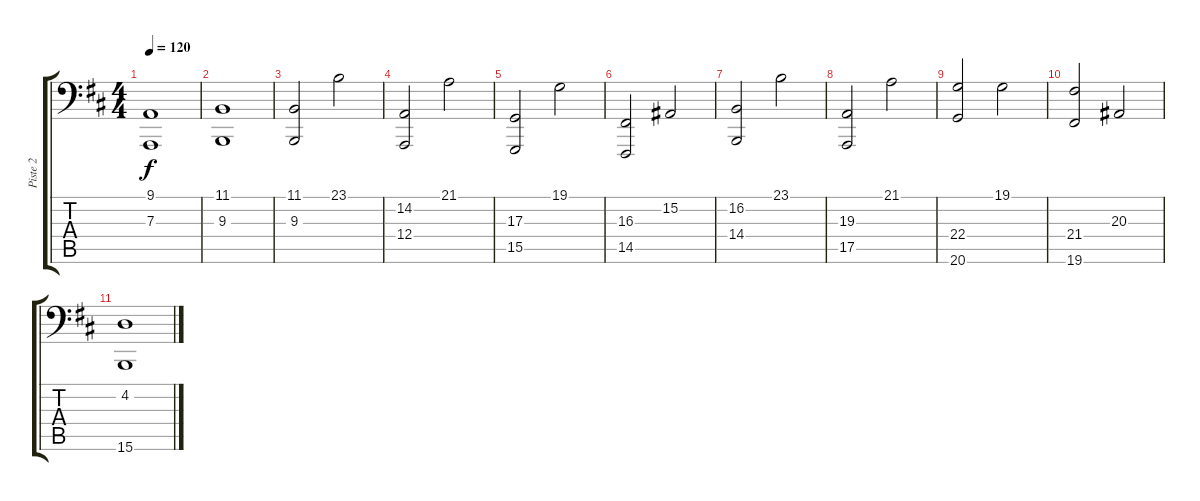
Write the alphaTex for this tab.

\track ("Piste 2" "Piste 2") {instrument acousticgrandpiano}
\staff {score tabs}
\tuning (C2 G1 D1 A0 E0 B-1) {hide}
\ts (4 4)
\tempo 120
\clef f4
\ks d
(9.1 7.3).1{dy f} |
(11.1 9.3).1 |
(11.1 9.3).2 23.1.2 |
(14.2 12.4).2 21.1.2 |
(17.3 15.5).2 19.1.2 |
(16.3 14.5).2 15.2.2 |
(16.2 14.4).2 23.1.2 |
(19.3 17.5).2 21.1.2 |
(22.4 20.6).2 19.1.2 |
(21.4 19.6).2 20.3.2 |
(4.2 15.6).1
